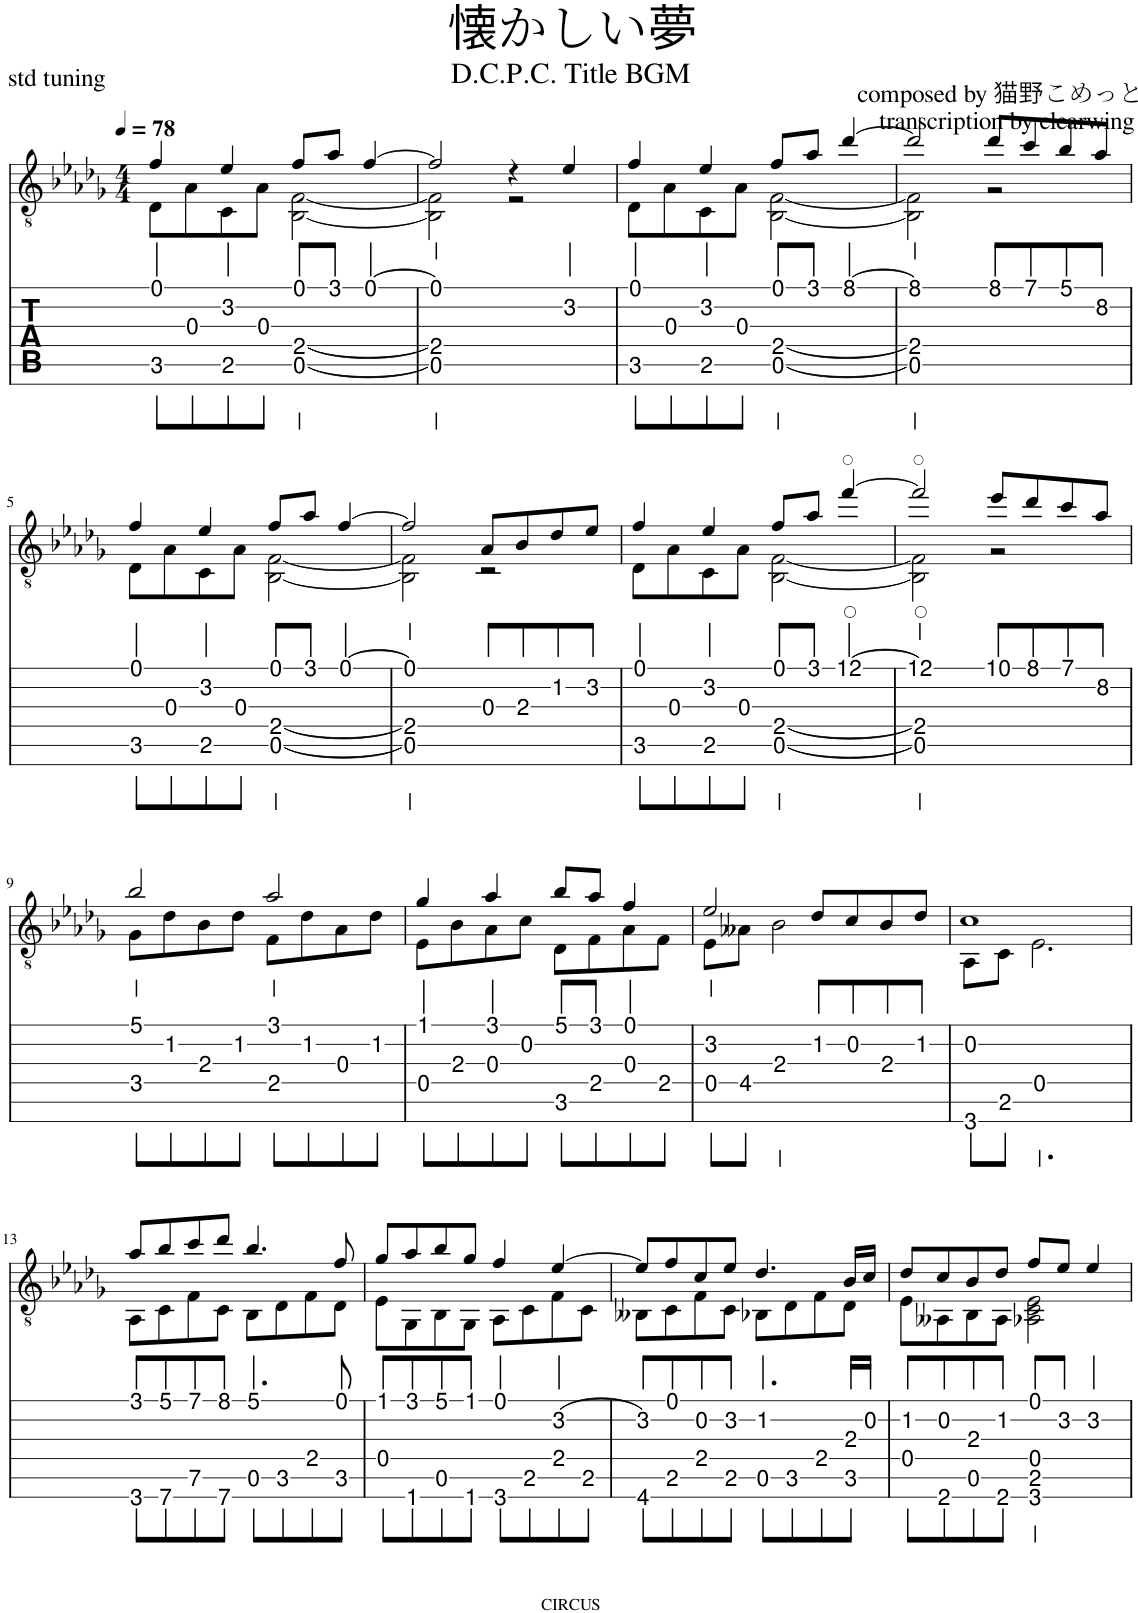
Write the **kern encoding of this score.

**kern	**kern
*part1	*part1
*staff2	*staff1
*I"原音吉他（六线谱）	*
*stria6	*
*	*clefGv2
*k[b-e-a-d-g-]	*k[b-e-a-d-g-]
*M4/4	*M4/4
*MM78	*MM78
=1	=1
*^	*^
4f/	8D-\L	4f/	8D-\L
.	8A-\	.	8A-\
4e-/	8C\	4e-/	8C\
.	8A-\J	.	8A-\J
8f/L	[2BB-\ [2F\	8f/L	[2BB-\ [2F\
8a-/J	.	8a-/J	.
[4f/	.	[4f/	.
=2	=2	=2	=2
2f/]	2BB-\] 2F\]	2f/]	2BB-\] 2F\]
4r	2r	4r	2r
4e-/	.	4e-/	.
=3	=3	=3	=3
4f/	8D-\L	4f/	8D-\L
.	8A-\	.	8A-\
4e-/	8C\	4e-/	8C\
.	8A-\J	.	8A-\J
8f/L	[2BB-\ [2F\	8f/L	[2BB-\ [2F\
8a-/J	.	8a-/J	.
[4dd-/	.	[4dd-/	.
=4	=4	=4	=4
2dd-/]	2BB-\] 2F\]	2dd-/]	2BB-\] 2F\]
8dd-/L	2r	8dd-/L	2r
8cc/	.	8cc/	.
8b-/	.	8b-/	.
8a-/J	.	8a-/J	.
!!LO:LB:g=z	!!
=5	=5	=5	=5
*clefG2	*	*	*
4f/	8D-\L	4f/	8D-\L
.	8A-\	.	8A-\
4e-/	8C\	4e-/	8C\
.	8A-\J	.	8A-\J
8f/L	[2BB-\ [2F\	8f/L	[2BB-\ [2F\
8a-/J	.	8a-/J	.
[4f/	.	[4f/	.
=6	=6	=6	=6
2f/]	2BB-\] 2F\]	2f/]	2BB-\] 2F\]
8A-/L	2r	8A-/L	2r
8B-/	.	8B-/	.
8d-/	.	8d-/	.
8e-/J	.	8e-/J	.
=7	=7	=7	=7
4f/	8D-\L	4f/	8D-\L
.	8A-\	.	8A-\
4e-/	8C\	4e-/	8C\
.	8A-\J	.	8A-\J
8f/L	[2BB-\ [2F\	8f/L	[2BB-\ [2F\
8a-/J	.	8a-/J	.
[4ff/	.	[4ff/	.
=8	=8	=8	=8
2ff/]	2BB-\] 2F\]	2ff/]	2BB-\] 2F\]
8ee-/L	2r	8ee-/L	2r
8dd-/	.	8dd-/	.
8cc/	.	8cc/	.
8a-/J	.	8a-/J	.
!!LO:LB:g=z	!!
=9	=9	=9	=9
2b-/	8G-\L	2b-/	8G-\L
.	8d-\	.	8d-\
.	8B-\	.	8B-\
.	8d-\J	.	8d-\J
2a-/	8F\L	2a-/	8F\L
.	8d-\	.	8d-\
.	8A-\	.	8A-\
.	8d-\J	.	8d-\J
=10	=10	=10	=10
4g-/	8E-\L	4g-/	8E-\L
.	8B-\	.	8B-\
4a-/	8A-\	4a-/	8A-\
.	8c\J	.	8c\J
8b-/L	8D-\L	8b-/L	8D-\L
8a-/J	8F\	8a-/J	8F\
4f/	8A-\	4f/	8A-\
.	8F\J	.	8F\J
=11	=11	=11	=11
2e-/	8E-\L	2e-/	8E-\L
.	8A--\J	.	8A--X\J
.	2B-\	.	2B-\
8d-/L	.	8d-/L	.
8c/	.	8c/	.
8B-/	4ryy	8B-/	4ryy
8d-/J	.	8d-/J	.
=12	=12	=12	=12
1c	8AA-\L	1c	8AA-\L
.	8C\J	.	8C\J
.	2.E-\	.	2.E-\
!!LO:LB:g=z	!!
=13	=13	=13	=13
8a-/L	8AA-\L	8a-/L	8AA-\L
8b-/	8C\	8b-/	8C\
8cc/	8F\	8cc/	8F\
8dd-/J	8C\J	8dd-/J	8C\J
4.b-/	8BB-\L	4.b-/	8BB-\L
.	8D-\	.	8D-\
.	8F\	.	8F\
8f/	8D-\J	8f/	8D-\J
=14	=14	=14	=14
8g-/L	8E-\L	8g-/L	8E-\L
8a-/	8GG-\	8a-/	8GG-\
8b-/	8BB-\	8b-/	8BB-\
8g-/J	8GG-\J	8g-/J	8GG-\J
4f/	8AA-\L	4f/	8AA-\L
.	8C\	.	8C\
[4e-/	8F\	[4e-/	8F\
.	8C\J	.	8C\J
=15	=15	=15	=15
8e-/L]	8BB--X\L	8e-/L]	8BB--X\L
8f/	8C\	8f/	8C\
8c/	8F\	8c/	8F\
8e-/J	8C\J	8e-/J	8C\J
4.d-/	8BB-X\L	4.d-/	8BB-X\L
.	8D-\	.	8D-\
.	8F\	.	8F\
16B-/LL	8D-\J	16B-/LL	8D-\J
16c/JJ	.	16c/JJ	.
=16	=16	=16	=16
8d-/L	8E-\L	8d-/L	8E-\L
8c/	8AA--X\	8c/	8AA--X\
8B-/	8BB-\	8B-/	8BB-\
8d-/J	8AA--\J	8d-/J	8AA--\J
8f/L	2AA-X\ 2C\ 2E-\	8f/L	2AA-X\ 2C\ 2E-\
8e-/J	.	8e-/J	.
4e-/	.	4e-/	.
*v	*v	*	*
*	*v	*v
=	=
*-	*-
